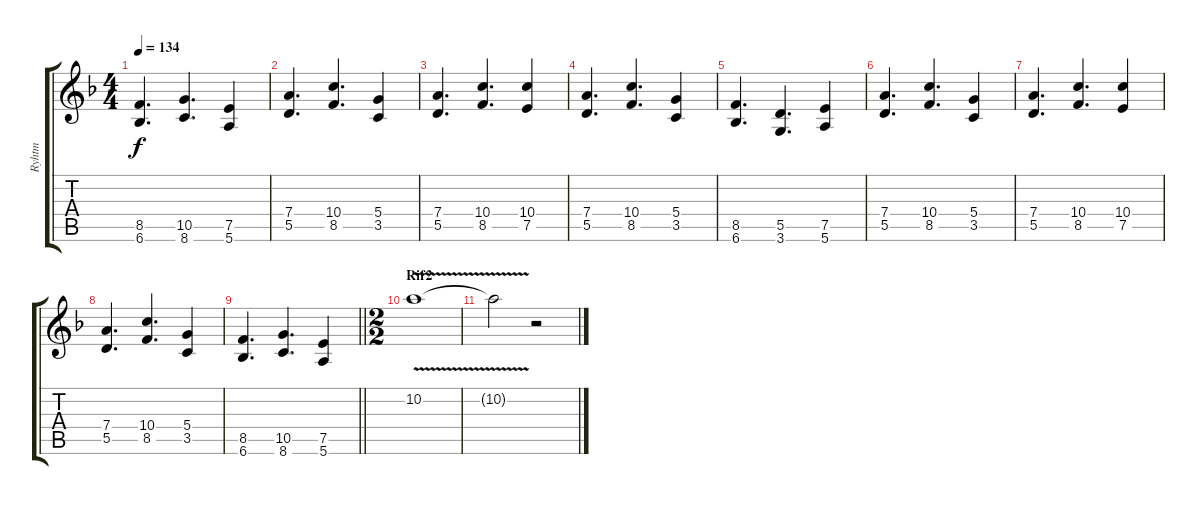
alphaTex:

\track ("Ryhtm" "Ryhtm") {instrument overdrivenguitar}
\staff {score tabs}
\tuning (E4 B3 G3 D3 A2 E2) {hide}
\ts (4 4)
\tempo 134
\clef g2
\ks f
(8.5 6.6).4{d dy f} (10.5 8.6).4{d} (7.5 5.6).4 |
(7.4 5.5).4{d} (10.4 8.5).4{d} (5.4 3.5).4 |
(7.4 5.5).4{d} (10.4 8.5).4{d} (10.4 7.5).4 |
(7.4 5.5).4{d} (10.4 8.5).4{d} (5.4 3.5).4 |
(8.5 6.6).4{d} (5.5 3.6).4{d} (7.5 5.6).4 |
(7.4 5.5).4{d} (10.4 8.5).4{d} (5.4 3.5).4 |
(7.4 5.5).4{d} (10.4 8.5).4{d} (10.4 7.5).4 |
(7.4 5.5).4{d} (10.4 8.5).4{d} (5.4 3.5).4 |
\barLineRight lightlight
(8.5 6.6).4{d} (10.5 8.6).4{d} (7.5 5.6).4 |
\ts (2 2)
\section ("" "Rif2")
10.2{v}.1 |
10.2{t}.2 r.2
